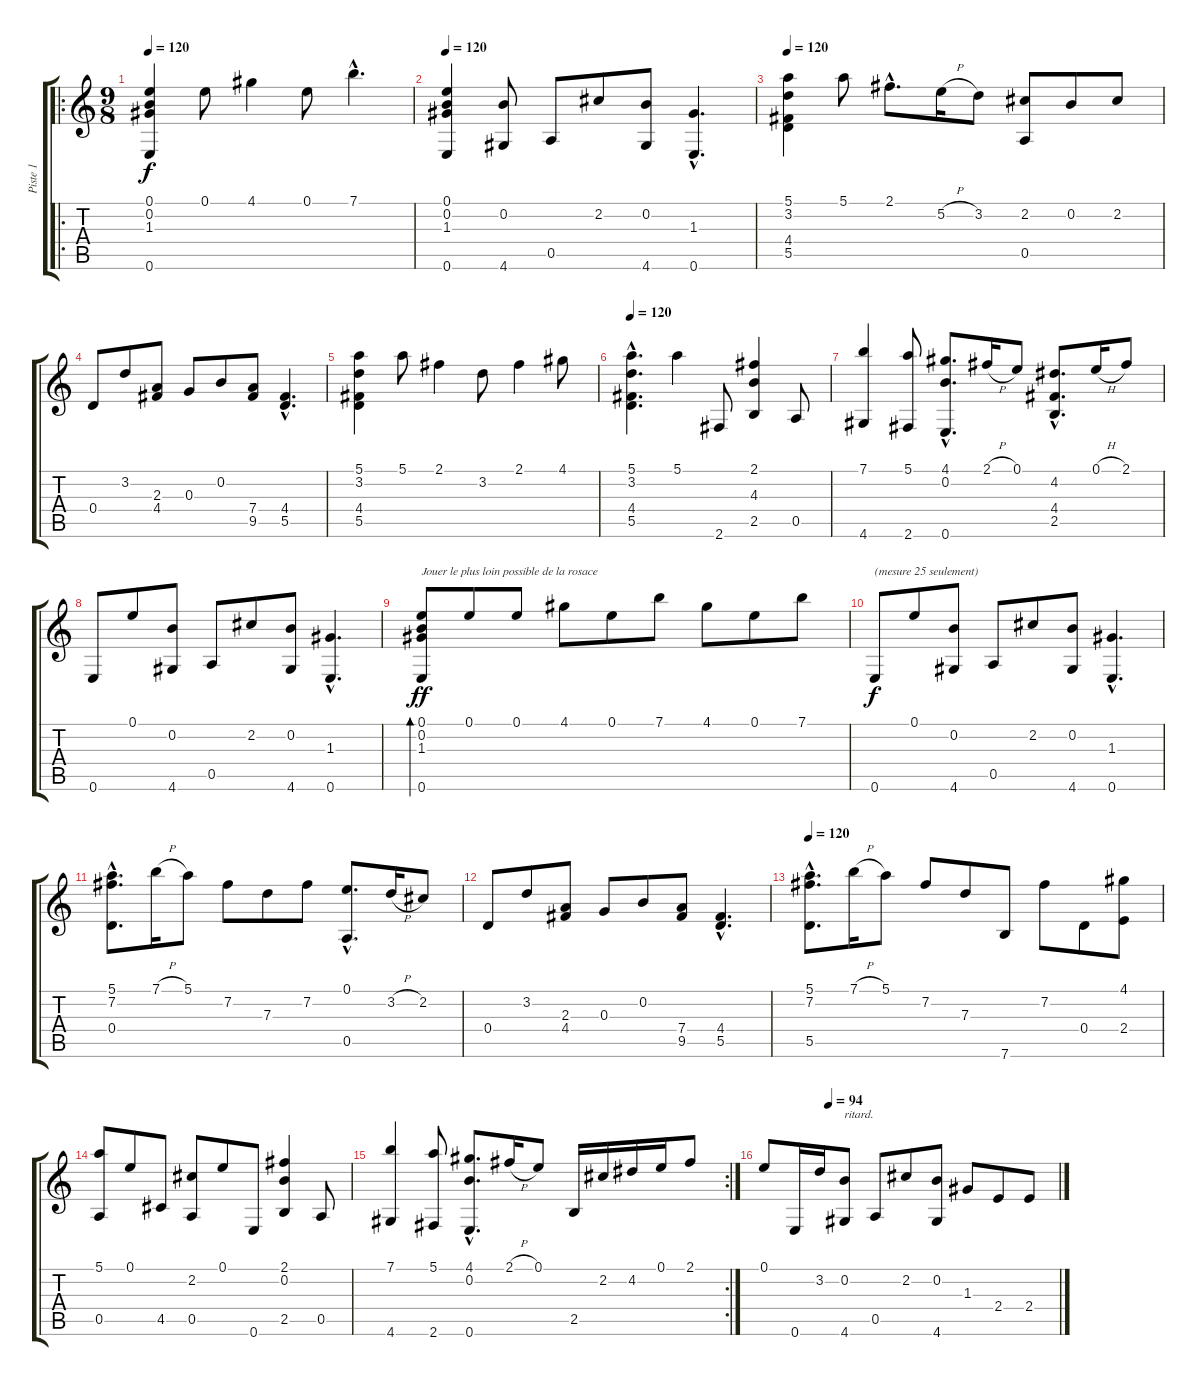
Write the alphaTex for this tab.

\track ("Piste 1" "Piste 1") {instrument acousticguitarnylon}
\staff {score tabs}
\tuning (E4 B3 G3 D3 A2 E2) {hide}
\ro
\ts (9 8)
\tempo 120
\clef g2
\ks c
(0.1 0.2 1.3 0.6).4{dy f} 0.1.8 4.1.4 0.1.8 7.1{hac}.4{d} |
\tempo 120
(0.1 0.2 1.3 0.6).4 (0.2 4.6).8 0.5.8 2.2.8 (0.2 4.6).8 (1.3{hac} 0.6{hac}).4{d} |
\tempo 120
(5.1 3.2 4.4 5.5).4 5.1.8 2.1{hac}.8{d} 5.2{h}.16 3.2.8 (2.2 0.5).8 0.2.8 2.2.8 |
0.4.8 3.2.8 (2.3 4.4).8 0.3.8 0.2.8 (7.4 9.5).8 (4.4{hac} 5.5{hac}).4{d} |
(5.1 3.2 4.4 5.5).4 5.1.8 2.1.4 3.2.8 2.1.4 4.1.8 |
\tempo 120
(5.1{hac} 3.2{hac} 4.4{hac} 5.5{hac}).4{d} 5.1.4 2.6.8 (2.1 4.3 2.5).4 0.5.8 |
(7.1 4.6).4 (5.1 2.6).8 (4.1{hac} 0.2{hac} 0.6{hac}).8{d} 2.1{h}.16 0.1.8 (4.2{hac} 4.4{hac} 2.5{hac}).8{d} 0.1{h}.16 2.1.8 |
0.6.8 0.1.8 (0.2 4.6).8 0.5.8 2.2.8 (0.2 4.6).8 (1.3{hac} 0.6{hac}).4{d} |
(0.1 0.2 1.3 0.6).8{bd 120 txt "Jouer le plus loin possible de la rosace" dy ff} 0.1.8 0.1.8 4.1.8 0.1.8 7.1.8 4.1.8 0.1.8 7.1.8 |
0.6.8{txt "(mesure 25 seulement)" dy f} 0.1.8 (0.2 4.6).8 0.5.8 2.2.8 (0.2 4.6).8 (1.3{hac} 0.6{hac}).4{d} |
(5.1{hac} 7.2{hac} 0.4{hac}).8{d} 7.1{h}.16 5.1.8 7.2.8 7.3.8 7.2.8 (0.1{hac} 0.5{hac}).8{d} 3.2{h}.16 2.2.8 |
0.4.8 3.2.8 (2.3 4.4).8 0.3.8 0.2.8 (7.4 9.5).8 (4.4{hac} 5.5{hac}).4{d} |
\tempo 120
(5.1{hac} 7.2{hac} 5.5{hac}).8{d} 7.1{h}.16 5.1.8 7.2.8 7.3.8 7.6.8 7.2.8 0.4.8 (4.1 2.4).8 |
(5.1 0.5).8 0.1.8 4.5.8 (2.2 0.5).8 0.1.8 0.6.8 (2.1 0.2 2.5).4 0.5.8 |
\rc 2
(7.1 4.6).4 (5.1 2.6).8 (4.1{hac} 0.2{hac} 0.6{hac}).8{d} 2.1{h}.16 0.1.8 2.5.16 2.2.16 4.2.16 0.1.16 2.1.8 |
\tempo (94 0.2222222222222222)
0.1.8 0.6.16 3.2.16 (0.2 4.6).8{txt "ritard."} 0.5.8 2.2.8 (0.2 4.6).8 1.3.8 2.4.8 2.4.8
